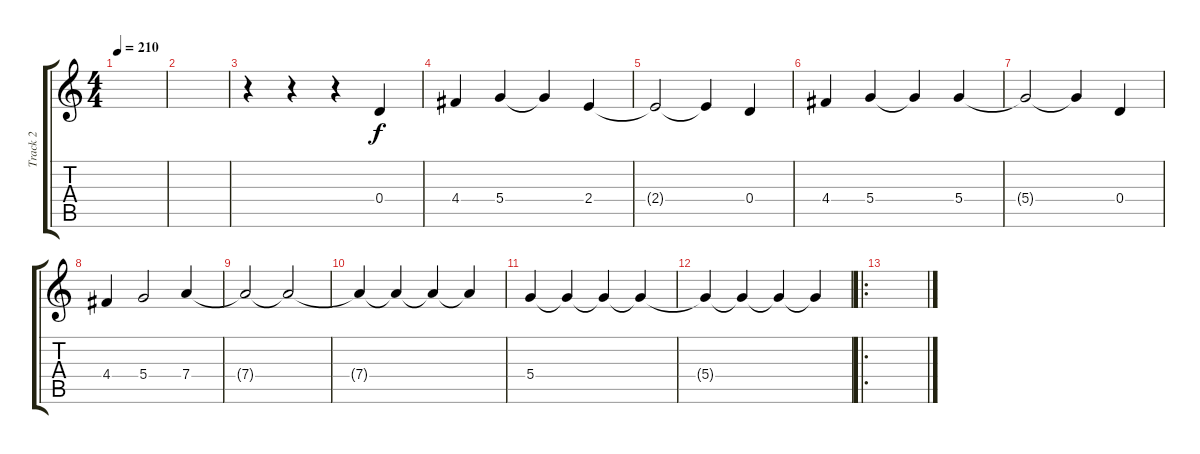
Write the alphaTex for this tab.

\track ("Track 2" "Track 2") {instrument distortionguitar}
\staff {score tabs}
\tuning (E4 B3 G3 D3 A2 D2) {hide}
\ts (4 4)
\tempo 210
\clef g2
\ks c
|
|
r.4 r.4 r.4 0.4.4 |
4.4.4 5.4.4 5.4{t}.4 2.4.4 |
2.4{t}.2 2.4{t}.4 0.4.4 |
4.4.4 5.4.4 5.4{t}.4 5.4.4 |
5.4{t}.2 5.4{t}.4 0.4.4 |
4.4.4 5.4.2 7.4.4 |
7.4{t}.2 7.4{t}.2 |
7.4{t}.4 7.4{t}.4 7.4{t}.4 7.4{t}.4 |
5.4.4 5.4{t}.4 5.4{t}.4 5.4{t}.4 |
5.4{t}.4 5.4{t}.4 5.4{t}.4 5.4{t}.4 |
\ro
